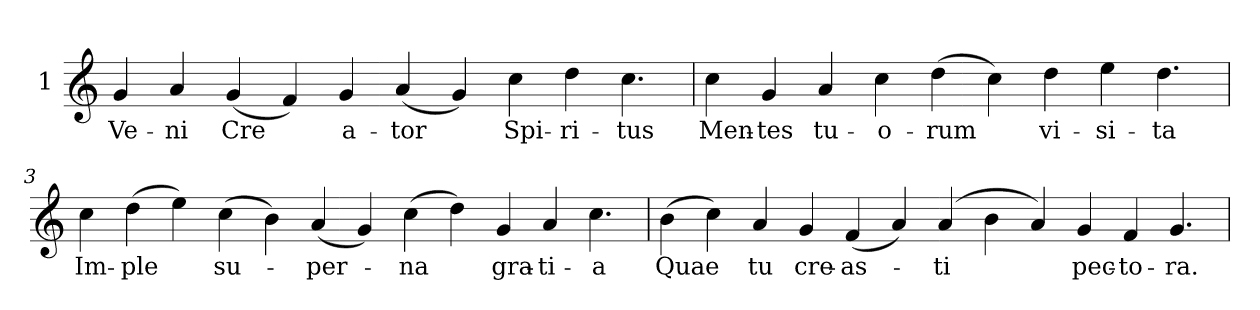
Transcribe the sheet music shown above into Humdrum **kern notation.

**kern	**text
*part1	*part1
*staff1	*staff1
*I"1	*
*k[]	*
*C:	*
=1	=1
4g	Ve-
4a	-ni
(4g	Cre
4f)	.
4g	a-
(4a	-tor
4g)	.
4cc	Spi-
4dd	-ri-
4.cc	-tus
=2	=2
4cc	Men-
4g	-tes
4a	tu-
4cc	-o-
(4dd	-rum
4cc)	.
4dd	vi-
4ee	-si-
4.dd	-ta
=3	=3
4cc	Im-
(4dd	-ple
4ee)	.
(4cc	su-
4b)	.
(4a	-per-
4g)	.
(4cc	-na
4dd)	.
4g	gra-
4a	-ti-
4.cc	-a
=4	=4
(4b	Quae
4cc)	.
4a	tu
4g	cre-
(4f	-as-
4a)	.
(4a	-ti
4b	.
4a)	.
4g	pec-
4f	-to-
4.g	-ra.
=	=
*-	*-
